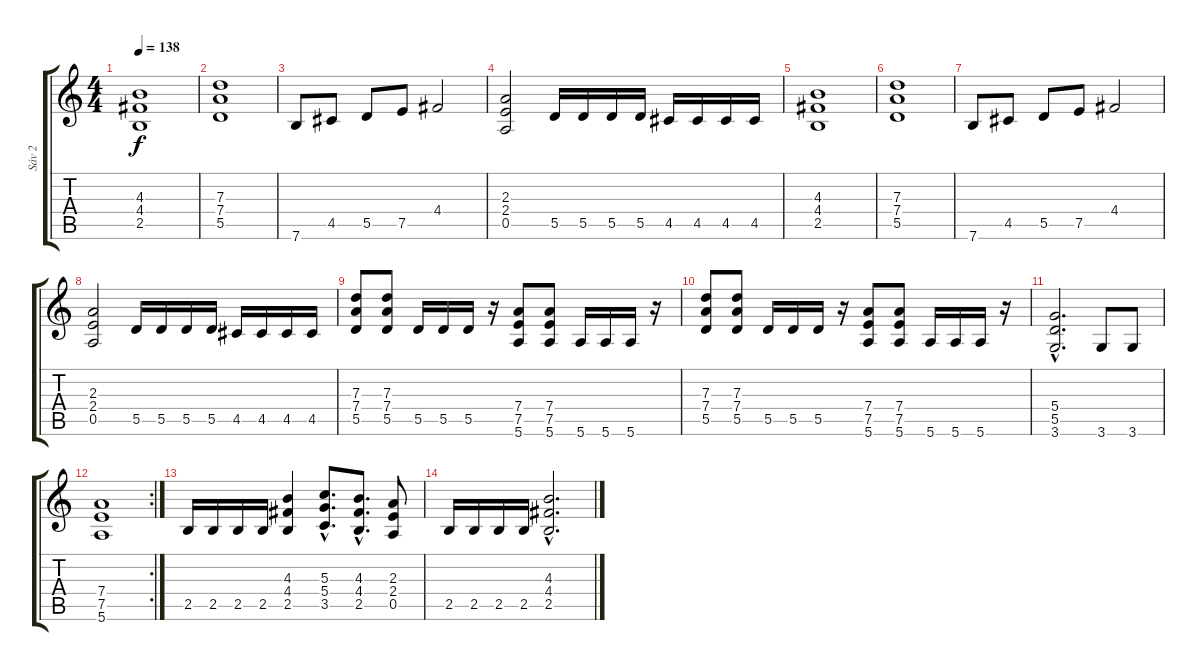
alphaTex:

\track ("Sáv 2" "Sáv 2") {instrument distortionguitar}
\staff {score tabs}
\tuning (E4 B3 G3 D3 A2 E2) {hide}
\ts (4 4)
\tempo 138
\clef g2
\ks c
(4.3 4.4 2.5).1{dy f} |
(7.3 7.4 5.5).1 |
7.6.8 4.5.8 5.5.8 7.5.8 4.4.2 |
(2.3 2.4 0.5).2 5.5.16 5.5.16 5.5.16 5.5.16 4.5.16 4.5.16 4.5.16 4.5.16 |
(4.3 4.4 2.5).1 |
(7.3 7.4 5.5).1 |
7.6.8 4.5.8 5.5.8 7.5.8 4.4.2 |
(2.3 2.4 0.5).2 5.5.16 5.5.16 5.5.16 5.5.16 4.5.16 4.5.16 4.5.16 4.5.16 |
(7.3 7.4 5.5).8 (7.3 7.4 5.5).8 5.5.16 5.5.16 5.5.16 r.16 (7.4 7.5 5.6).8 (7.4 7.5 5.6).8 5.6.16 5.6.16 5.6.16 r.16 |
(7.3 7.4 5.5).8 (7.3 7.4 5.5).8 5.5.16 5.5.16 5.5.16 r.16 (7.4 7.5 5.6).8 (7.4 7.5 5.6).8 5.6.16 5.6.16 5.6.16 r.16 |
(5.4{hac} 5.5{hac} 3.6{hac}).2{d} 3.6.8 3.6.8 |
\rc 2
(7.4 7.5 5.6).1 |
2.5.16 2.5.16 2.5.16 2.5.16 (4.3 4.4 2.5).4 (5.3{hac} 5.4{hac} 3.5{hac}).8{d} (4.3{hac} 4.4{hac} 2.5{hac}).8{d} (2.3 2.4 0.5).8 |
2.5.16 2.5.16 2.5.16 2.5.16 (4.3{hac} 4.4{hac} 2.5{hac}).2{d}
